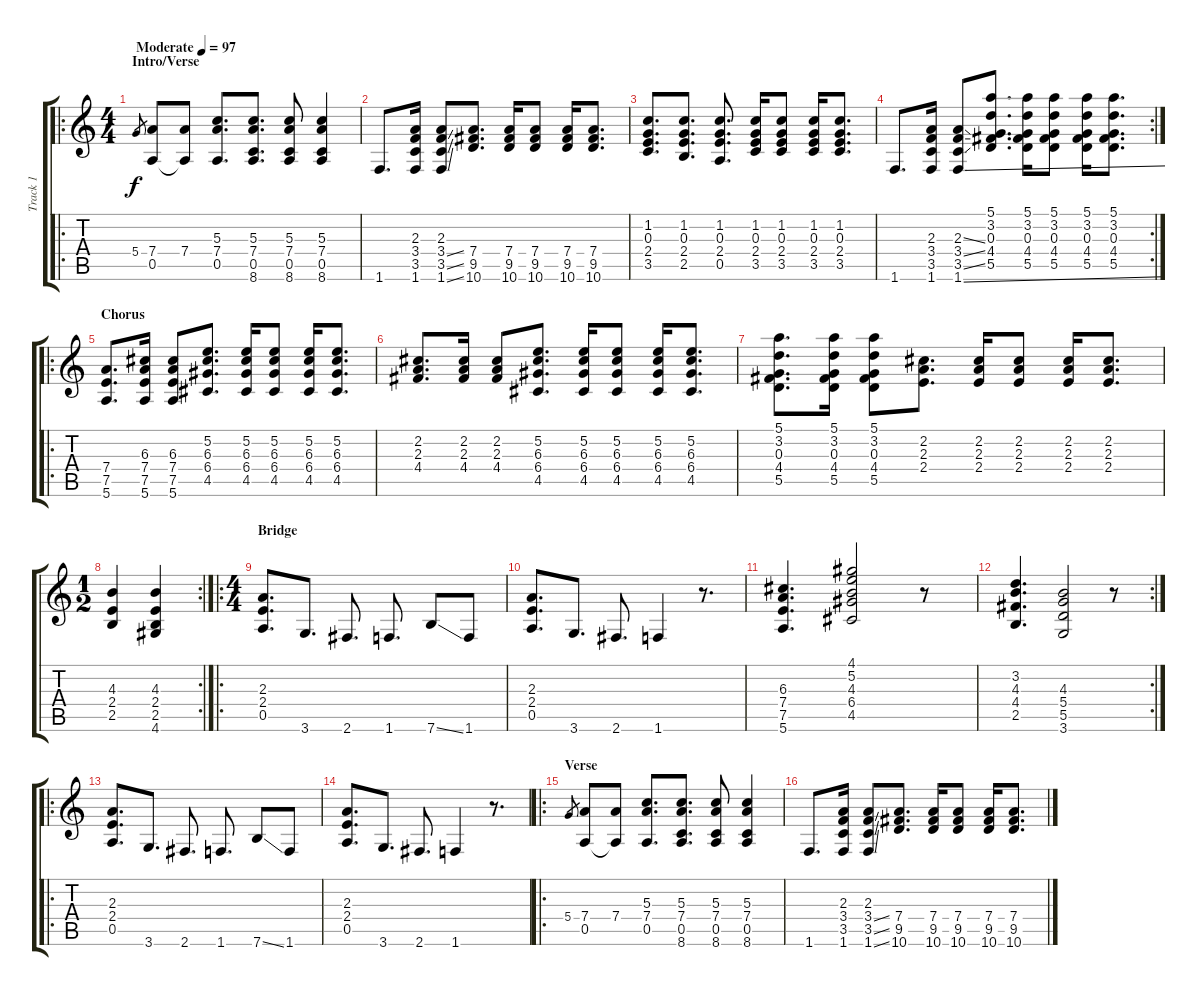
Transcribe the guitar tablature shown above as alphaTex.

\track ("Track 1" "Track 1") {instrument acousticguitarsteel}
\staff {score tabs}
\tuning (E4 B3 G3 D3 A2 E2) {hide}
\ro
\ts (4 4)
\section ("" "Intro/Verse")
\tempo (97 "Moderate")
\clef g2
\ks c
5.4.8{gr dy f instrument acousticguitarsteel} (7.4 0.5).8 (7.4 0.5{t}).8 (5.3 7.4 0.5).8{d} (5.3 7.4 0.5 8.6).8{d} (5.3 7.4 0.5 8.6).8 (5.3 7.4 0.5 8.6).4 |
1.6.8{d} (2.3 3.4 3.5 1.6).16 (2.3 3.4{ss} 3.5{ss} 1.6{ss}).8 (7.4 9.5 10.6).8{d} (7.4 9.5 10.6).16 (7.4 9.5 10.6).8 (7.4 9.5 10.6).16 (7.4 9.5 10.6).8{d} |
(1.2 0.3 2.4 3.5).8{d} (1.2 0.3 2.4 2.5).8{d} (1.2 0.3 2.4 0.5).8{d} (1.2 0.3 2.4 3.5).16 (1.2 0.3 2.4 3.5).8 (1.2 0.3 2.4 3.5).16 (1.2 0.3 2.4 3.5).8{d} |
\rc 2
1.6.8{d} (2.3 3.4 3.5 1.6).16 (2.3{ss} 3.4{ss} 3.5{ss} 1.6{ss}).8 (5.1 3.2 0.3 4.4 5.5).8{d} (5.1 3.2 0.3 4.4 5.5).16 (5.1 3.2 0.3 4.4 5.5).8 (5.1 3.2 0.3 4.4 5.5).16 (5.1 3.2 0.3 4.4 5.5).8{d} |
\ro
\section ("" "Chorus")
(7.4 7.5 5.6).8{d} (6.3 7.4 7.5 5.6).16 (6.3 7.4 7.5 5.6).8 (5.2 6.3 6.4 4.5).8{d} (5.2 6.3 6.4 4.5).16 (5.2 6.3 6.4 4.5).8 (5.2 6.3 6.4 4.5).16 (5.2 6.3 6.4 4.5).8{d} |
(2.2 2.3 4.4).8{d} (2.2 2.3 4.4).16 (2.2 2.3 4.4).8 (5.2 6.3 6.4 4.5).8{d} (5.2 6.3 6.4 4.5).16 (5.2 6.3 6.4 4.5).8 (5.2 6.3 6.4 4.5).16 (5.2 6.3 6.4 4.5).8{d} |
(5.1 3.2 0.3 4.4 5.5).8{d} (5.1 3.2 0.3 4.4 5.5).16 (5.1 3.2 0.3 4.4 5.5).8 (2.2 2.3 2.4).8{d} (2.2 2.3 2.4).16 (2.2 2.3 2.4).8 (2.2 2.3 2.4).16 (2.2 2.3 2.4).8{d} |
\rc 2
\ts (1 2)
(4.3 2.4 2.5).4 (4.3 2.4 2.5 4.6).4 |
\ro
\ts (4 4)
\section ("" "Bridge")
(2.3 2.4 0.5).8{d} 3.6.8{d} 2.6.8{d} 1.6.8{d} 7.6{ss}.8 1.6.8 |
(2.3 2.4 0.5).8{d} 3.6.8{d} 2.6.8{d} 1.6.4 r.8{d} |
(6.3 7.4 7.5 5.6).4{d} (4.1 5.2 4.3 6.4 4.5).2 r.8 |
\rc 2
(3.2 4.3 4.4 2.5).4{d} (4.3 5.4 5.5 3.6).2 r.8 |
\ro
(2.3 2.4 0.5).8{d} 3.6.8{d} 2.6.8{d} 1.6.8{d} 7.6{ss}.8 1.6.8 |
(2.3 2.4 0.5).8{d} 3.6.8{d} 2.6.8{d} 1.6.4 r.8{d} |
\ro
\section ("" "Verse")
5.4.8{gr} (7.4 0.5).8 (7.4 0.5{t}).8 (5.3 7.4 0.5).8{d} (5.3 7.4 0.5 8.6).8{d} (5.3 7.4 0.5 8.6).8 (5.3 7.4 0.5 8.6).4 |
1.6.8{d} (2.3 3.4 3.5 1.6).16 (2.3 3.4{ss} 3.5{ss} 1.6{ss}).8 (7.4 9.5 10.6).8{d} (7.4 9.5 10.6).16 (7.4 9.5 10.6).8 (7.4 9.5 10.6).16 (7.4 9.5 10.6).8{d}
